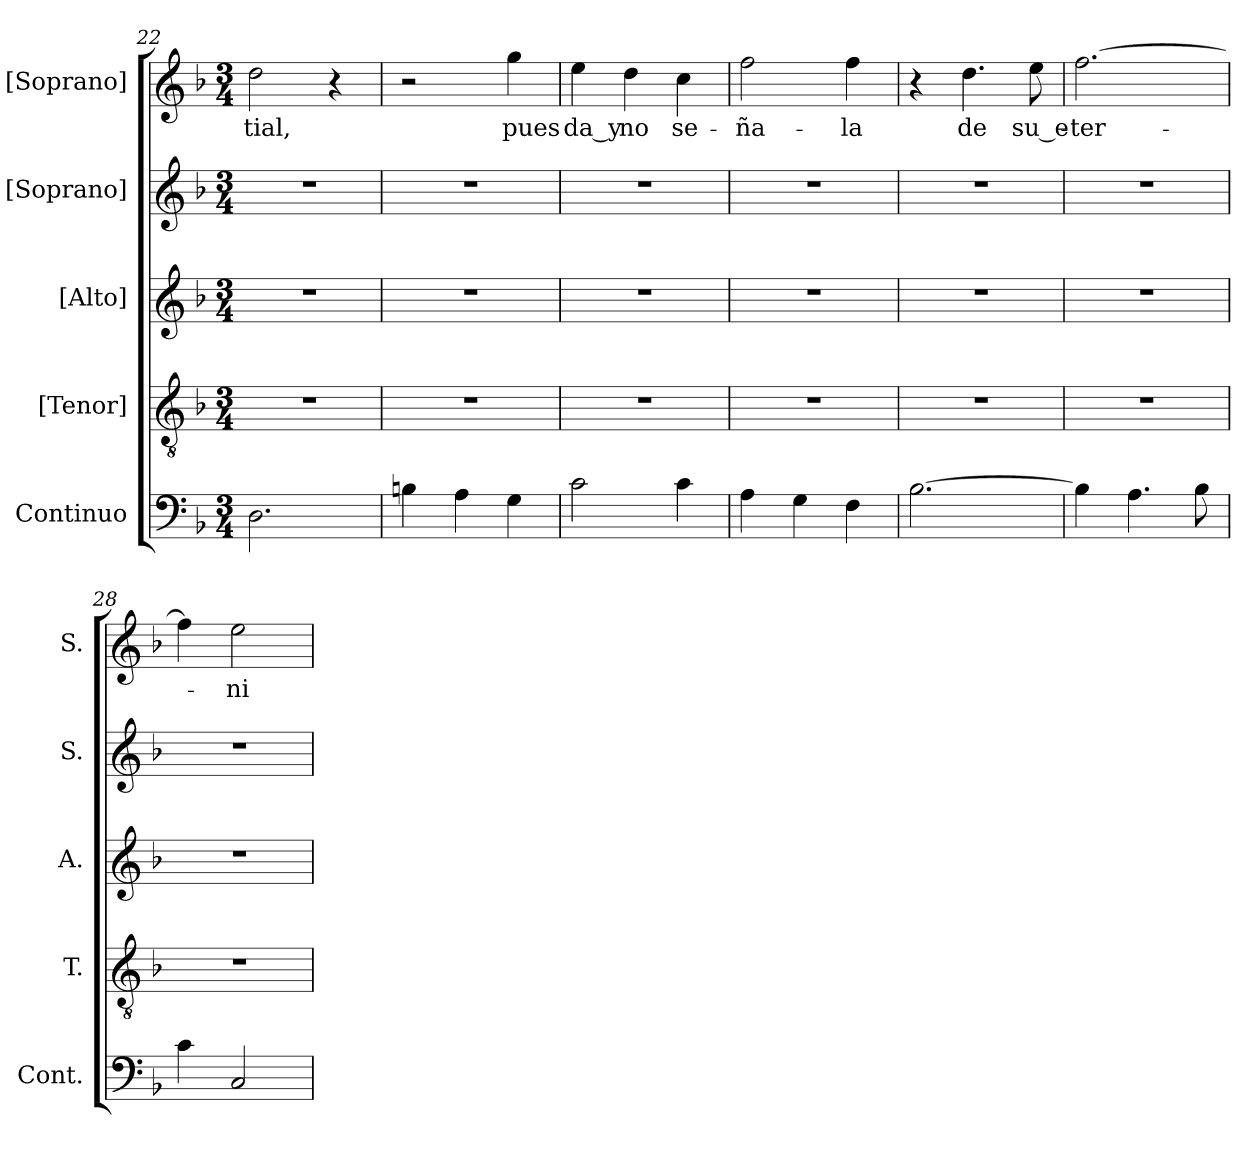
**kern	**kern	**kern	**kern	**kern	**text
*part5	*part4	*part3	*part2	*part1	*part1
*staff5	*staff4	*staff3	*staff2	*staff1	*staff1
*I"Continuo	*I"[Tenor]	*I"[Alto]	*I"[Soprano]	*I"[Soprano]	*
*I'Cont.	*I'T.	*I'A.	*I'S.	*I'S.	*
*clefF4	*clefGv2	*clefG2	*clefG2	*clefG2	*
*	*ITrd7c12	*	*	*	*
*k[b-]	*k[b-]	*k[b-]	*k[b-]	*k[b-]	*
*F:	*F:	*F:	*F:	*F:	*
*M3/4	*M3/4	*M3/4	*M3/4	*M3/4	*
=22	=22	=22	=22	=22	=22
!	!LO:N:vis=1	!LO:N:vis=1	!LO:N:vis=1	!	!
!	!	!	!	!	!LO:LY:b:color=#000000
2.Di\	2.r	2.r	2.r	2ddi\	-tial,
.	.	.	.	4r	.
=23	=23	=23	=23	=23	=23
!	!LO:N:vis=1	!LO:N:vis=1	!LO:N:vis=1	!	!
4Bni\	2.r	2.r	2.r	2r	.
4Ai\	.	.	.	.	.
!	!	!	!	!	!LO:LY:b:color=#000000
4Gi\	.	.	.	4ggi\	pues
=24	=24	=24	=24	=24	=24
!	!LO:N:vis=1	!LO:N:vis=1	!LO:N:vis=1	!	!
!	!	!	!	!	!LO:LY:b:color=#000000
2ci\	2.r	2.r	2.r	4eei\	da_y
!	!	!	!	!	!LO:LY:b:color=#000000
.	.	.	.	4ddi\	no
!	!	!	!	!	!LO:LY:b:color=#000000
4ci\	.	.	.	4cci\	se-
!!LO:PB:g=z
=25	=25	=25	=25	=25	=25
!	!LO:N:vis=1	!LO:N:vis=1	!LO:N:vis=1	!	!
!	!	!	!	!	!LO:LY:b:color=#000000
4Ai\	2.r	2.r	2.r	2ffi\	-ña-
4Gi\	.	.	.	.	.
!	!	!	!	!	!LO:LY:b:color=#000000
4Fi\	.	.	.	4ffi\	-la
=26	=26	=26	=26	=26	=26
!	!LO:N:vis=1	!LO:N:vis=1	!LO:N:vis=1	!	!
[2.B-i\	2.r	2.r	2.r	4r	.
!	!	!	!	!	!LO:LY:b:color=#000000
.	.	.	.	4.ddi\	de
!	!	!	!	!	!LO:LY:b:color=#000000
.	.	.	.	8eei\	su_e-
=27	=27	=27	=27	=27	=27
!	!LO:N:vis=1	!LO:N:vis=1	!LO:N:vis=1	!	!
!	!	!	!	!	!LO:LY:b:color=#000000
4B-i\]	2.r	2.r	2.r	[2.ffi\	-ter-
4.Ai\	.	.	.	.	.
8B-i\	.	.	.	.	.
=28	=28	=28	=28	=28	=28
!	!LO:N:vis=1	!LO:N:vis=1	!LO:N:vis=1	!	!
4ci\	2.r	2.r	2.r	4ffi\]	.
!	!	!	!	!	!LO:LY:b:color=#000000
2Ci/	.	.	.	2eei\	-ni
=	=	=	=	=	=
*-	*-	*-	*-	*-	*-
